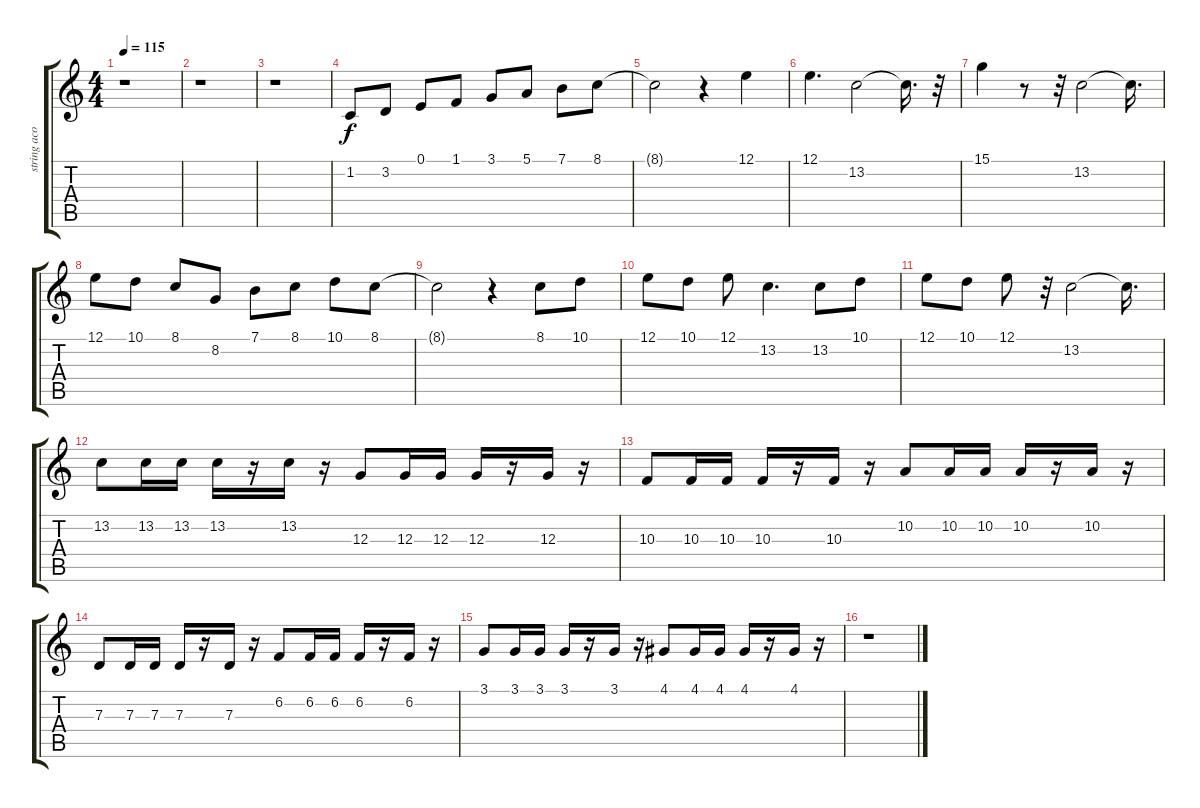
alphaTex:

\track ("string acompaña " "string aco") {instrument fx5brightness}
\staff {score tabs}
\tuning (E4 B3 G3 D3 A2 E2) {hide}
\ts (4 4)
\tempo 115
\clef g2
\ks c
r.1{dy f} |
r.1 |
r.1 |
1.2.8 3.2.8 0.1.8 1.1.8 3.1.8 5.1.8 7.1.8 8.1.8 |
8.1{t}.2 r.4 12.1.4 |
12.1.4{d} 13.2.2 13.2{t}.16{d} r.32 |
15.1.4 r.8 r.32 13.2.2 13.2{t}.16{d} |
12.1.8 10.1.8 8.1.8 8.2.8 7.1.8 8.1.8 10.1.8 8.1.8 |
8.1{t}.2 r.4 8.1.8 10.1.8 |
12.1.8 10.1.8 12.1.8 13.2.4{d} 13.2.8 10.1.8 |
12.1.8 10.1.8 12.1.8 r.32 13.2.2 13.2{t}.16{d} |
13.2.8 13.2.16 13.2.16 13.2.16 r.16 13.2.16 r.16 12.3.8 12.3.16 12.3.16 12.3.16 r.16 12.3.16 r.16 |
10.3.8 10.3.16 10.3.16 10.3.16 r.16 10.3.16 r.16 10.2.8 10.2.16 10.2.16 10.2.16 r.16 10.2.16 r.16 |
7.3.8 7.3.16 7.3.16 7.3.16 r.16 7.3.16 r.16 6.2.8 6.2.16 6.2.16 6.2.16 r.16 6.2.16 r.16 |
3.1.8 3.1.16 3.1.16 3.1.16 r.16 3.1.16 r.16 4.1.8 4.1.16 4.1.16 4.1.16 r.16 4.1.16 r.16 |
r.1
